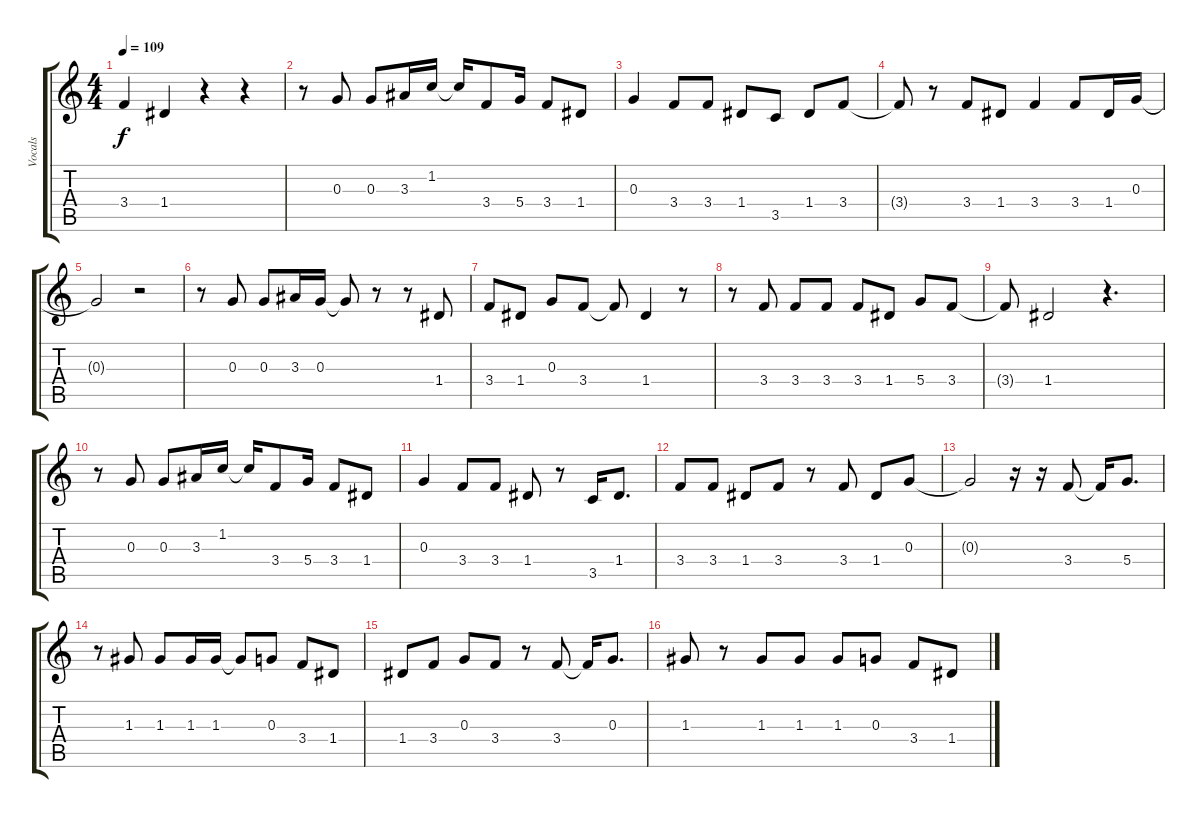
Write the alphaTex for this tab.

\track ("Vocals" "Vocals") {instrument contrabass}
\staff {score tabs}
\tuning (E4 B3 G3 D3 A2 E2) {hide}
\ts (4 4)
\tempo 109
\clef g2
\ks c
3.4.4{dy f} 1.4.4 r.4 r.4 |
r.8 0.3.8 0.3.8 3.3.16 1.2.16 1.2{t}.16 3.4.8 5.4.16 3.4.8 1.4.8 |
0.3.4 3.4.8 3.4.8 1.4.8 3.5.8 1.4.8 3.4.8 |
3.4{t}.8 r.8 3.4.8 1.4.8 3.4.4 3.4.8 1.4.16 0.3.16 |
0.3{t}.2 r.2 |
r.8 0.3.8 0.3.8 3.3.16 0.3.16 0.3{t}.8 r.8 r.8 1.4.8 |
3.4.8 1.4.8 0.3.8 3.4.8 3.4{t}.8 1.4.4 r.8 |
r.8 3.4.8 3.4.8 3.4.8 3.4.8 1.4.8 5.4.8 3.4.8 |
3.4{t}.8 1.4.2 r.4{d} |
r.8 0.3.8 0.3.8 3.3.16 1.2.16 1.2{t}.16 3.4.8 5.4.16 3.4.8 1.4.8 |
0.3.4 3.4.8 3.4.8 1.4.8 r.8 3.5.16 1.4.8{d} |
3.4.8 3.4.8 1.4.8 3.4.8 r.8 3.4.8 1.4.8 0.3.8 |
0.3{t}.2 r.16 r.16 3.4.8 3.4{t}.16 5.4.8{d} |
r.8 1.3.8 1.3.8 1.3.16 1.3.16 1.3{t}.8 0.3.8 3.4.8 1.4.8 |
1.4.8 3.4.8 0.3.8 3.4.8 r.8 3.4.8 3.4{t}.16 0.3.8{d} |
1.3.8 r.8 1.3.8 1.3.8 1.3.8 0.3.8 3.4.8 1.4.8
